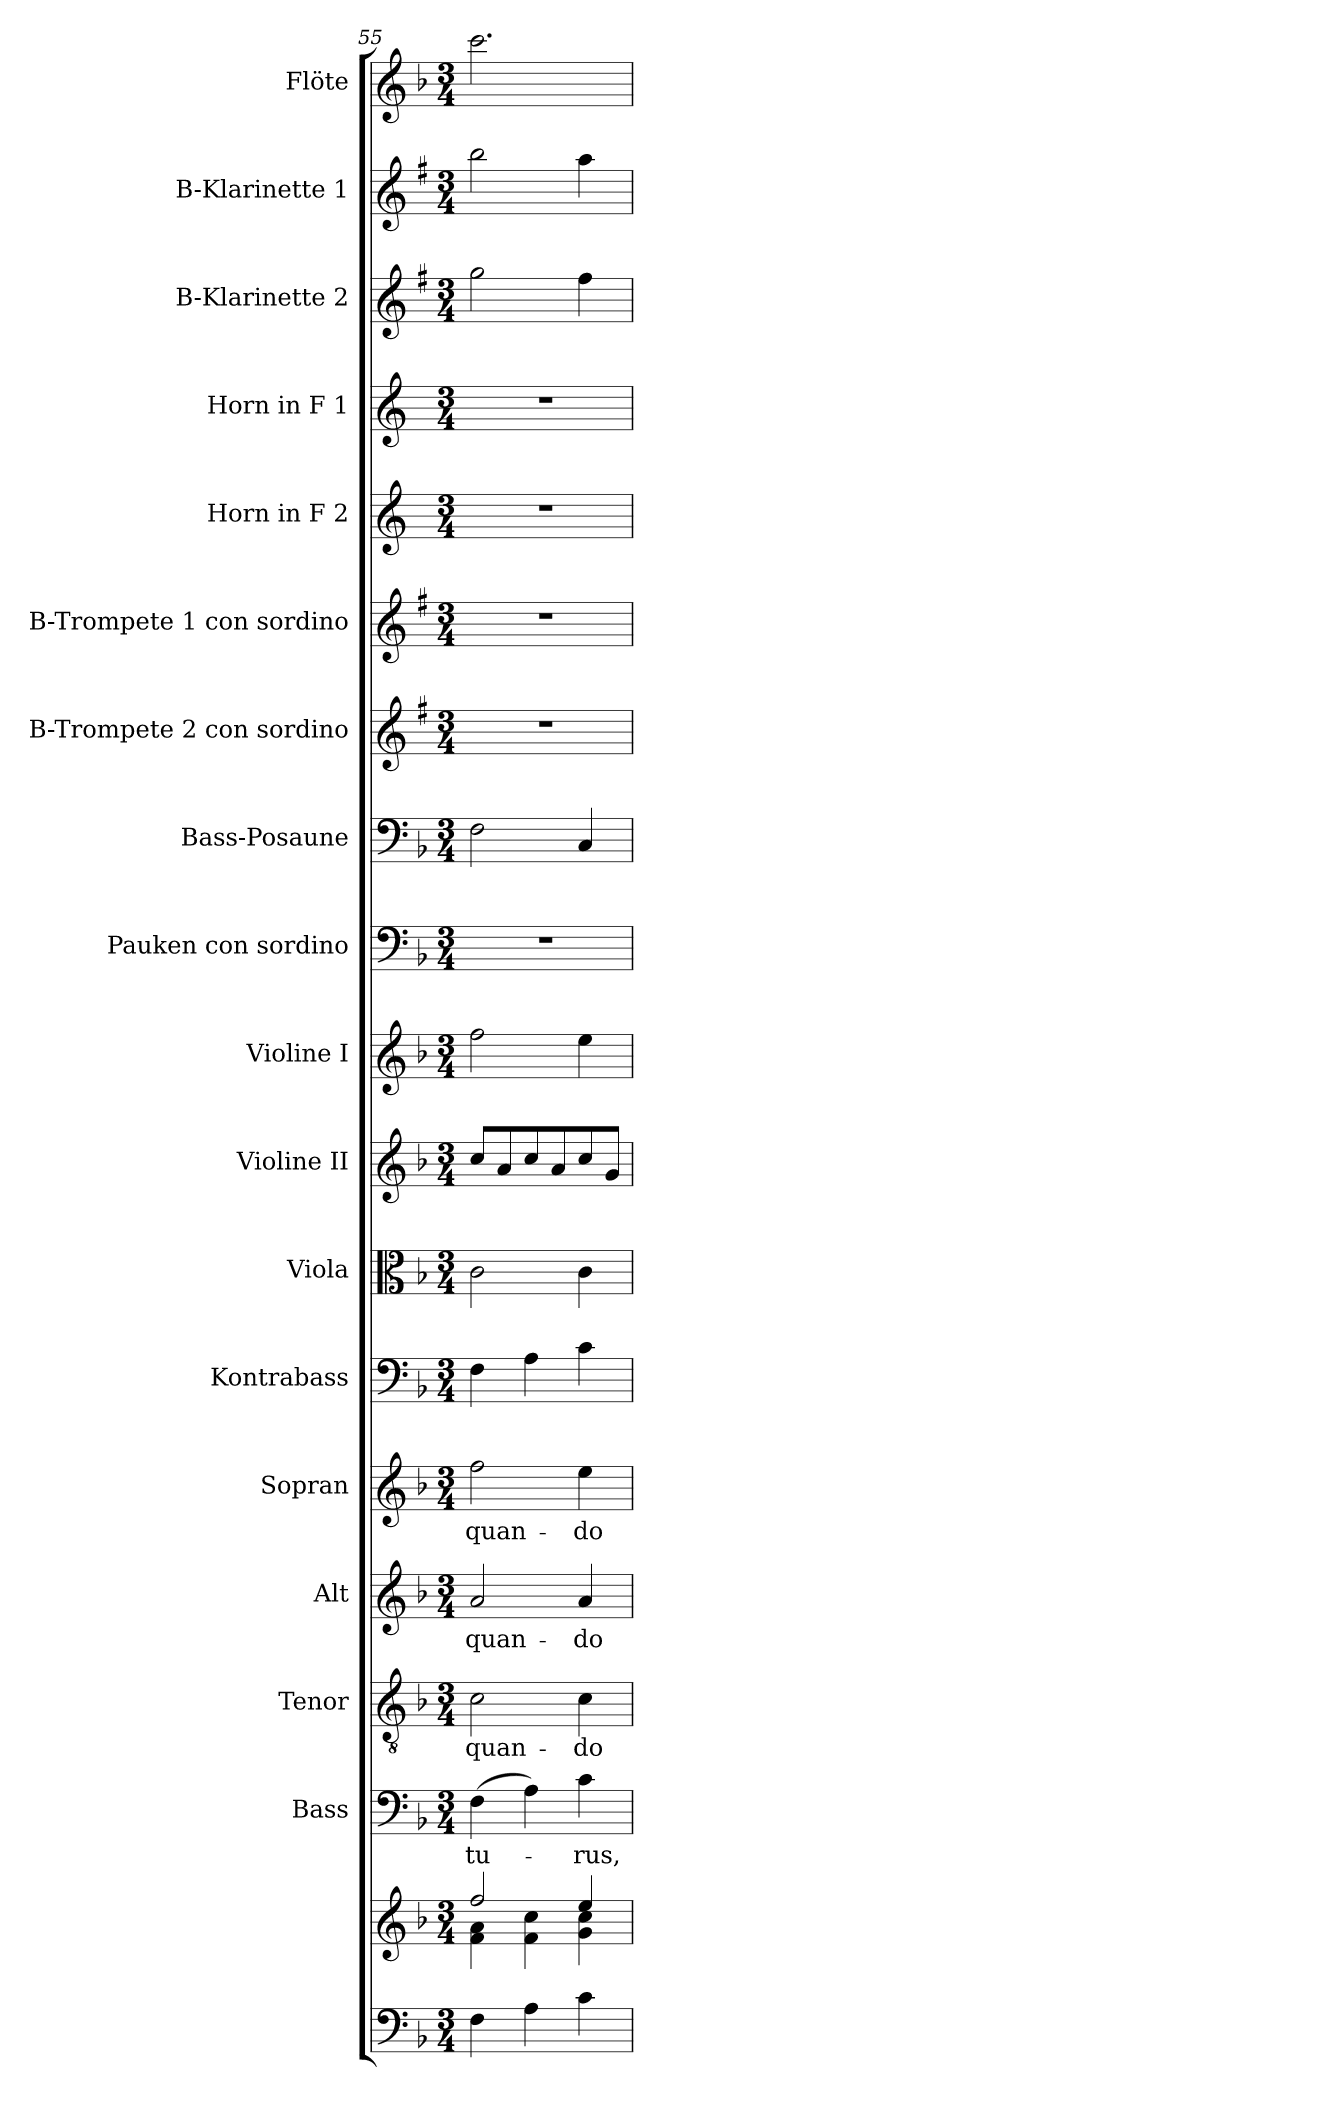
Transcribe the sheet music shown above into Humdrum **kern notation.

**kern	**kern	**kern	**text	**kern	**text	**kern	**text	**kern	**text	**kern	**kern	**kern	**kern	**kern	**kern	**kern	**kern	**kern	**kern	**kern	**kern	**kern
*part18	*part18	*part17	*part17	*part16	*part16	*part15	*part15	*part14	*part14	*part13	*part12	*part11	*part10	*part9	*part8	*part7	*part6	*part5	*part4	*part3	*part2	*part1
*staff19	*staff18	*staff17	*staff17	*staff16	*staff16	*staff15	*staff15	*staff14	*staff14	*staff13	*staff12	*staff11	*staff10	*staff9	*staff8	*staff7	*staff6	*staff5	*staff4	*staff3	*staff2	*staff1
*	*	*I"Bass	*	*I"Tenor	*	*I"Alt	*	*I"Sopran	*	*I"Kontrabass	*I"Viola	*I"Violine II	*I"Violine I	*I"Pauken con sordino	*I"Bass-Posaune	*I"B-Trompete 2 con sordino	*I"B-Trompete 1 con sordino	*I"Horn in F 2	*I"Horn in F 1	*I"B-Klarinette 2	*I"B-Klarinette 1	*I"Flöte
*	*	*I'B.	*	*I'T.	*	*I'A.	*	*I'S.	*	*I'Kb.	*I'Vla.	*I'Vl. II	*I'Vl. I	*I'Pk.	*I'B. Pos.	*I'B Trp. 2	*I'B Trp. 1	*	*	*I'B Kl. 2	*I'B Kl. 1	*I'Fl.
*clefF4	*clefG2	*clefF4	*	*clefGv2	*	*clefG2	*	*clefG2	*	*clefF4	*clefC3	*clefG2	*clefG2	*clefF4	*clefF4	*clefG2	*clefG2	*clefG2	*clefG2	*clefG2	*clefG2	*clefG2
*	*	*	*	*	*	*	*	*	*	*ITrd7c12	*	*	*	*	*	*ITrd1c2	*ITrd1c2	*ITrd4c7	*ITrd4c7	*ITrd1c2	*ITrd1c2	*
*k[b-]	*k[b-]	*k[b-]	*	*k[b-]	*	*k[b-]	*	*k[b-]	*	*k[b-]	*k[b-]	*k[b-]	*k[b-]	*k[b-]	*k[b-]	*k[b-]	*k[b-]	*k[b-]	*k[b-]	*k[b-]	*k[b-]	*k[b-]
*F:	*F:	*F:	*	*F:	*	*F:	*	*F:	*	*F:	*F:	*F:	*F:	*F:	*F:	*F:	*F:	*F:	*F:	*F:	*F:	*F:
*M3/4	*M3/4	*M3/4	*	*M3/4	*	*M3/4	*	*M3/4	*	*M3/4	*M3/4	*M3/4	*M3/4	*M3/4	*M3/4	*M3/4	*M3/4	*M3/4	*M3/4	*M3/4	*M3/4	*M3/4
=55	=55	=55	=55	=55	=55	=55	=55	=55	=55	=55	=55	=55	=55	=55	=55	=55	=55	=55	=55	=55	=55	=55
*	*^	*	*	*	*	*	*	*	*	*	*	*	*	*	*	*	*	*	*	*	*	*
!	!	!	!	!LO:LY:b	!	!LO:LY:b	!	!LO:LY:b	!	!LO:LY:b	!	!	!	!	!	!	!	!	!	!	!	!	!
4F\	2ff/	4f\ 4a\	(>4F\	-tu-	2c\	quan-	2a/	quan-	2ff\	quan-	4FF\	2c\	8cc/L	2ff\	2.r	2F\	2.r	2.r	2.r	2.r	2ff\	2aa\	2.ccc\
.	.	.	.	.	.	.	.	.	.	.	.	.	8a/	.	.	.	.	.	.	.	.	.	.
4A\	.	4f\ 4cc\	4A\)	.	.	.	.	.	.	.	4AA\	.	8cc/	.	.	.	.	.	.	.	.	.	.
.	.	.	.	.	.	.	.	.	.	.	.	.	8a/	.	.	.	.	.	.	.	.	.	.
!	!	!	!	!LO:LY:b	!	!LO:LY:b	!	!LO:LY:b	!	!LO:LY:b	!	!	!	!	!	!	!	!	!	!	!	!	!
4c\	4ee/	4g\ 4cc\	4c\	-rus,	4c\	-do	4a/	-do	4ee\	-do	4C\	4c\	8cc/	4ee\	.	4C/	.	.	.	.	4ee\	4gg\	.
.	.	.	.	.	.	.	.	.	.	.	.	.	8g/J	.	.	.	.	.	.	.	.	.	.
*	*v	*v	*	*	*	*	*	*	*	*	*	*	*	*	*	*	*	*	*	*	*	*	*
=	=	=	=	=	=	=	=	=	=	=	=	=	=	=	=	=	=	=	=	=	=	=
*-	*-	*-	*-	*-	*-	*-	*-	*-	*-	*-	*-	*-	*-	*-	*-	*-	*-	*-	*-	*-	*-	*-
